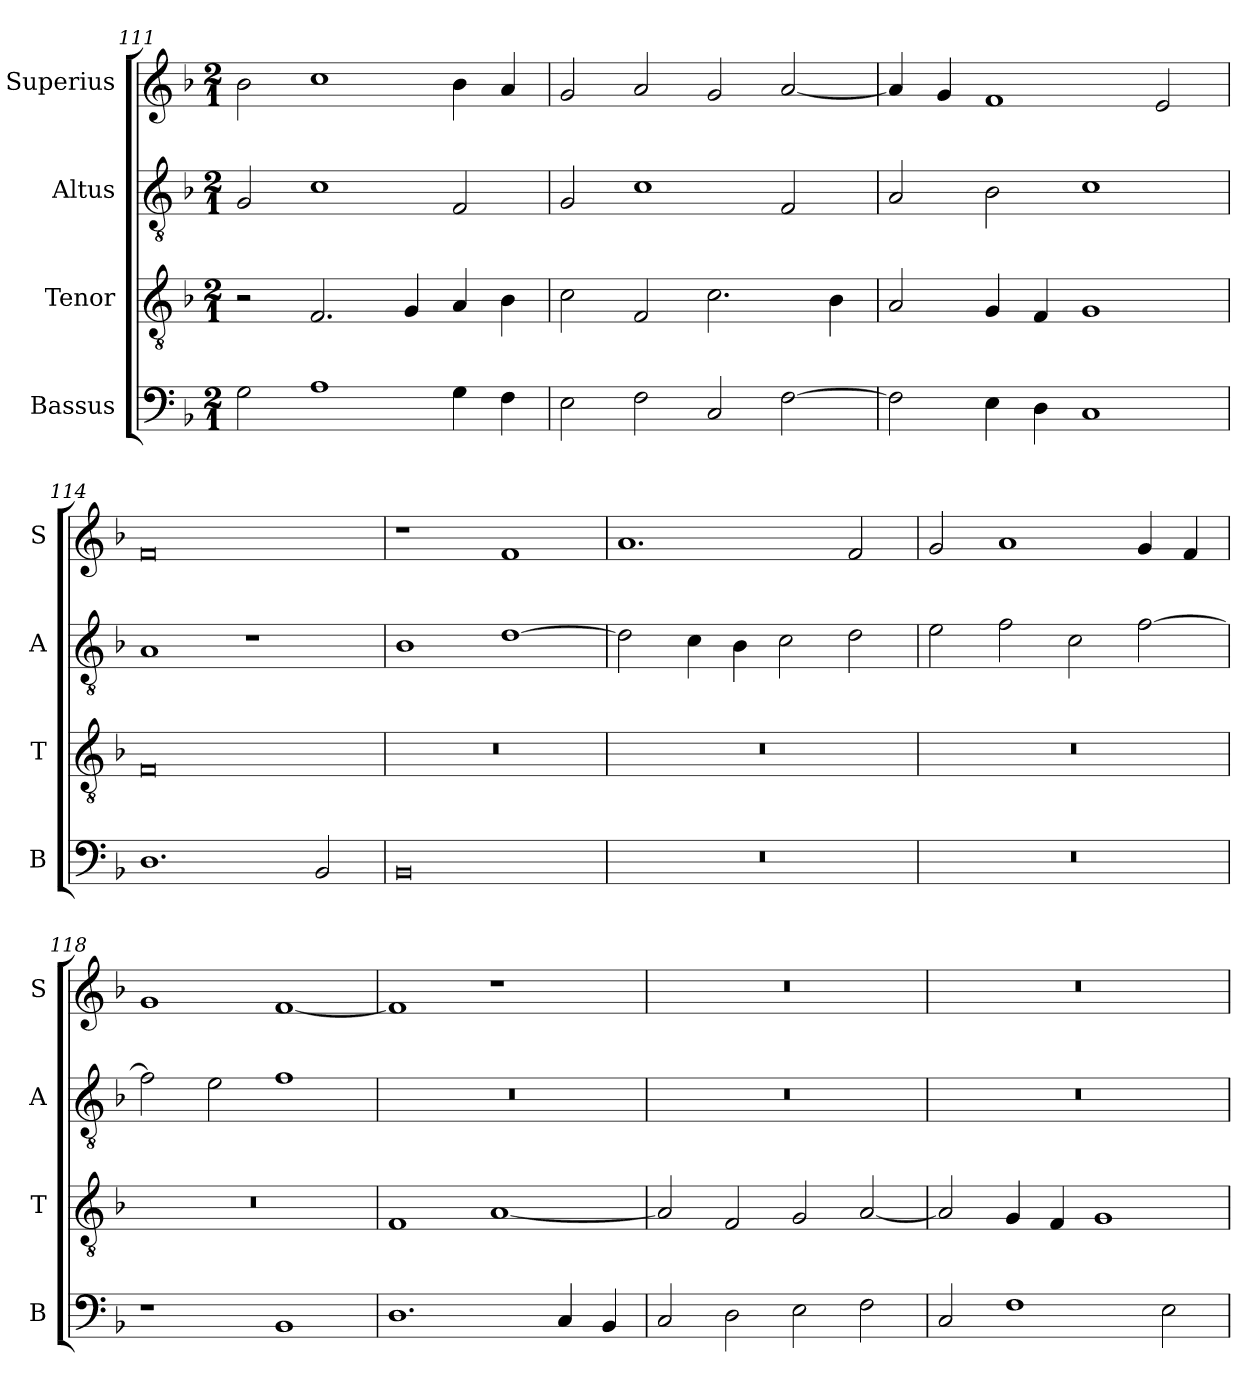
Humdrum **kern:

**kern	**kern	**kern	**kern
*part4	*part3	*part2	*part1
*staff4	*staff3	*staff2	*staff1
*I"Bassus	*I"Tenor	*I"Altus	*I"Superius
*I'B	*I'T	*I'A	*I'S
*clefF4	*clefGv2	*clefGv2	*clefG2
*k[b-]	*k[b-]	*k[b-]	*k[b-]
*F:	*F:	*F:	*F:
*M2/1	*M2/1	*M2/1	*M2/1
=111	=111	=111	=111
2G	2r	2G	2b-
1A	2.F	1c	1cc
.	4G	.	.
4G	4A	2F	4b-
4F	4B-	.	4a
=112	=112	=112	=112
2E	2c	2G	2g
2F	2F	1c	2a
2C	2.c	.	2g
[2F	.	2F	[2a
.	4B-	.	.
=113	=113	=113	=113
2F]	2A	2A	4a]
.	.	.	4g
4E	4G	2B-	1f
4D	4F	.	.
1C	1G	1c	.
.	.	.	2e
=114	=114	=114	=114
1.D	0F	1A	0f
.	.	1r	.
2BB-	.	.	.
=115	=115	=115	=115
0BB-	0r	1B-	1r
.	.	[1d	1f
=116	=116	=116	=116
0r	0r	2d]	1.a
.	.	4c	.
.	.	4B-	.
.	.	2c	.
.	.	2d	2f
=117	=117	=117	=117
0r	0r	2e	2g
.	.	2f	1a
.	.	2c	.
.	.	[2f	4g
.	.	.	4f
=118	=118	=118	=118
1r	0r	2f]	1g
.	.	2e	.
1BB-	.	1f	[1f
=119	=119	=119	=119
1.D	1F	0r	1f]
.	[1A	.	1r
4C	.	.	.
4BB-	.	.	.
=120	=120	=120	=120
2C	2A]	0r	0r
2D	2F	.	.
2E	2G	.	.
2F	[2A	.	.
=121	=121	=121	=121
2C	2A]	0r	0r
1F	4G	.	.
.	4F	.	.
.	1G	.	.
2E	.	.	.
=	=	=	=
*-	*-	*-	*-
